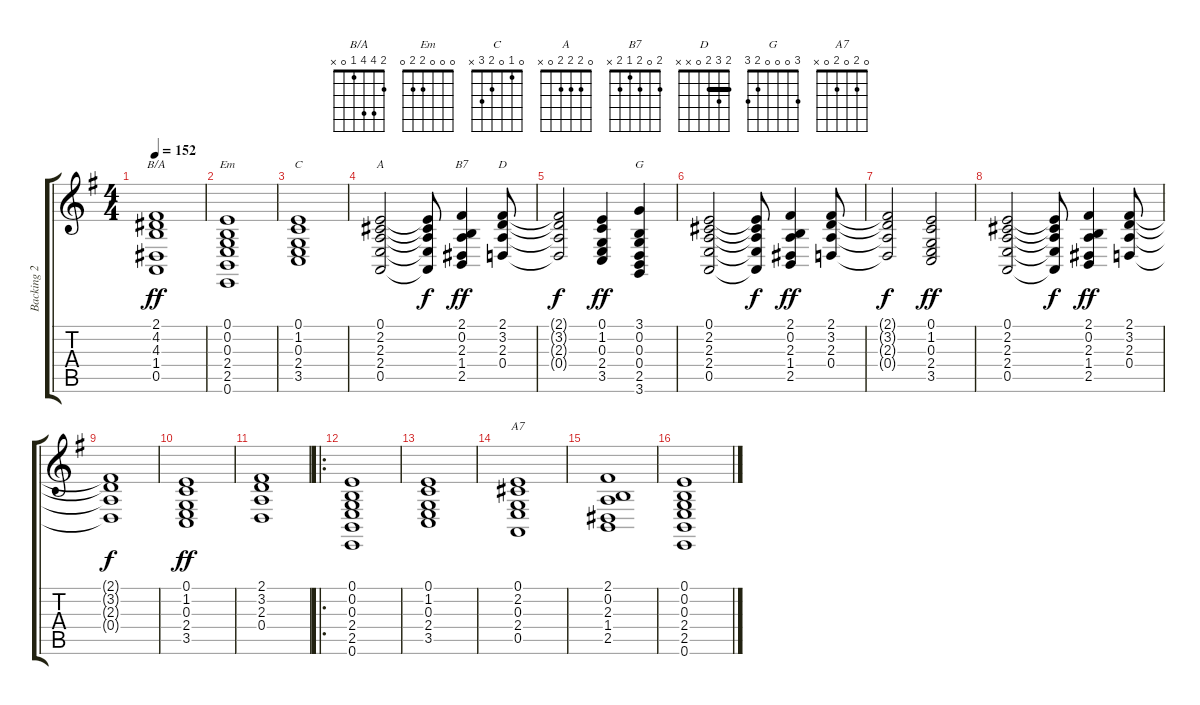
\track ("Backing 2" "Backing 2") {instrument violin}
\staff {score tabs}
\tuning (E4 B3 G3 D3 A2 E2) {hide}
\chord ("B/A" 2 4 4 1 0 x)
\chord ("Em" 0 0 0 2 2 0)
\chord ("C" 0 1 0 2 3 x)
\chord ("A" 0 2 2 2 0 x)
\chord ("B7" 2 0 2 1 2 x)
\chord ("D" 2 3 2 0 x x) {barre 2}
\chord ("G" 3 0 0 0 2 3)
\chord ("A7" 0 2 0 2 0 x)
\ts (4 4)
\tempo 152
\clef g2
\ks g
(2.1 4.2 4.3 1.4 0.5).1{ch "B/A" dy ff} |
(0.1 0.2 0.3 2.4 2.5 0.6).1{ch "Em"} |
(0.1 1.2 0.3 2.4 3.5).1{ch "C"} |
(0.1 2.2 2.3 2.4 0.5).2{ch "A"} (0.1{t} 2.2{t} 2.3{t} 2.4{t} 0.5{t}).8{dy f} (2.1 0.2 2.3 1.4 2.5).4{ch "B7" dy ff} (2.1 3.2 2.3 0.4).8{ch "D"} |
(2.1{t} 3.2{t} 2.3{t} 0.4{t}).2{dy f} (0.1 1.2 0.3 2.4 3.5).4{dy ff} (3.1 0.2 0.3 0.4 2.5 3.6).4{ch "G"} |
(0.1 2.2 2.3 2.4 0.5).2 (0.1{t} 2.2{t} 2.3{t} 2.4{t} 0.5{t}).8{dy f} (2.1 0.2 2.3 1.4 2.5).4{dy ff} (2.1 3.2 2.3 0.4).8 |
(2.1{t} 3.2{t} 2.3{t} 0.4{t}).2{dy f} (0.1 1.2 0.3 2.4 3.5).2{dy ff} |
(0.1 2.2 2.3 2.4 0.5).2 (0.1{t} 2.2{t} 2.3{t} 2.4{t} 0.5{t}).8{dy f} (2.1 0.2 2.3 1.4 2.5).4{dy ff} (2.1 3.2 2.3 0.4).8 |
(2.1{t} 3.2{t} 2.3{t} 0.4{t}).1{dy f} |
(0.1 1.2 0.3 2.4 3.5).1{dy ff} |
(2.1 3.2 2.3 0.4).1 |
\ro
(0.1 0.2 0.3 2.4 2.5 0.6).1 |
(0.1 1.2 0.3 2.4 3.5).1 |
(0.1 2.2 0.3 2.4 0.5).1{ch "A7"} |
(2.1 0.2 2.3 1.4 2.5).1 |
(0.1 0.2 0.3 2.4 2.5 0.6).1
